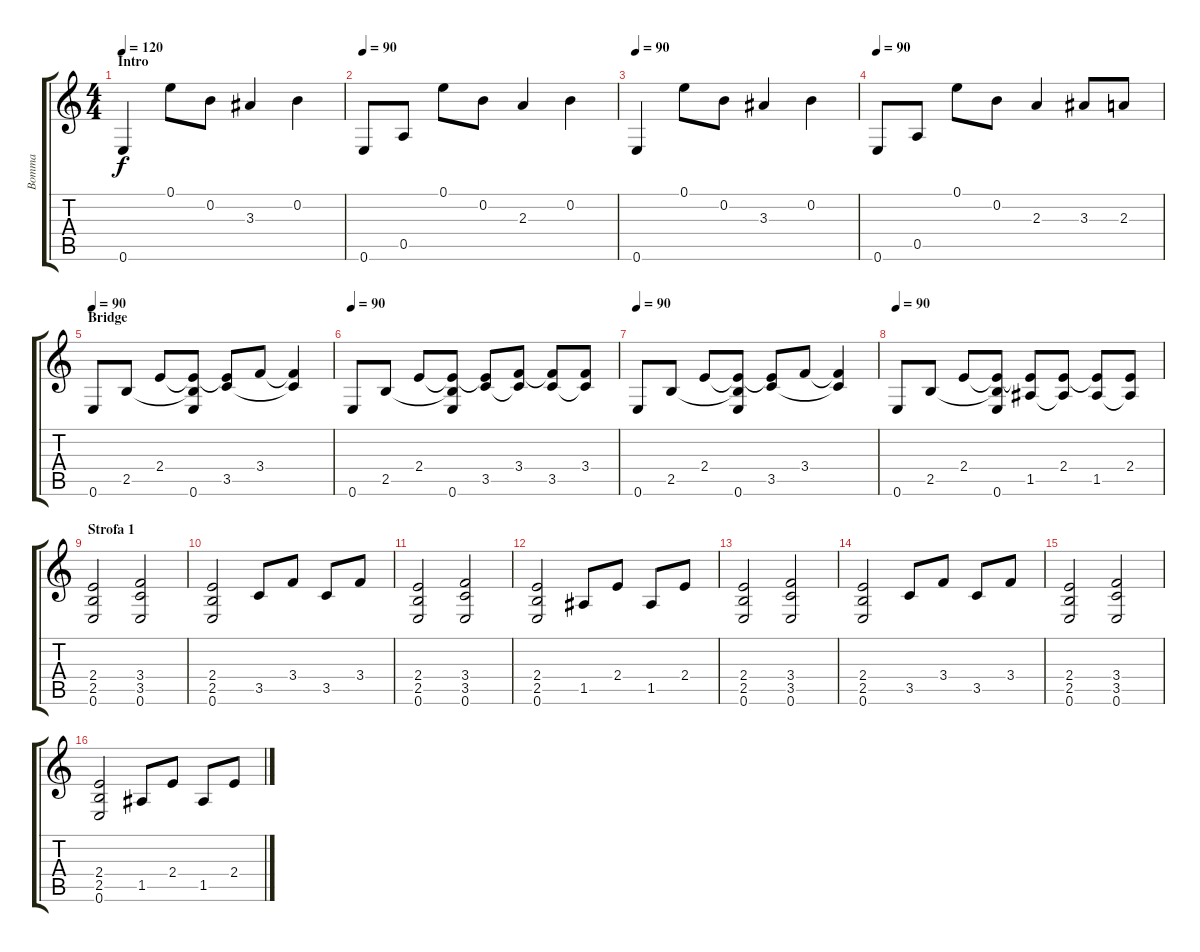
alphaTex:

\track ("Bomma" "Bomma") {instrument electricguitarmuted}
\staff {score tabs}
\tuning (E4 B3 G3 D3 A2 E2) {hide}
\ts (4 4)
\section ("" "Intro")
\tempo 120
\tempo 90
\tempo 120
\clef g2
\ks c
0.6.4{dy f instrument electricguitarmuted} 0.1.8 0.2.8 3.3.4 0.2.4 |
\tempo 90
0.6.8 0.5.8 0.1.8 0.2.8 2.3.4 0.2.4 |
\tempo 90
0.6.4 0.1.8 0.2.8 3.3.4 0.2.4 |
\tempo 90
0.6.8 0.5.8 0.1.8 0.2.8 2.3.4 3.3.8 2.3.8 |
\section ("" "Bridge")
\tempo 90
0.6.8 2.5.8 2.4.8 (2.4{t} 2.5{t} 0.6).8 (2.4{t} 3.5).8 3.4.8 (3.4{t} 3.5{t}).4 |
\tempo 90
0.6.8 2.5.8 2.4.8 (2.4{t} 2.5{t} 0.6).8 (2.4{t} 3.5).8 (3.4 3.5{t}).8 (3.4{t} 3.5).8 (3.4 3.5{t}).8 |
\tempo 90
0.6.8 2.5.8 2.4.8 (2.4{t} 2.5{t} 0.6).8 (2.4{t} 3.5).8 3.4.8 (3.4{t} 3.5{t}).4 |
\tempo 90
0.6.8 2.5.8 2.4.8 (2.4{t} 2.5{t} 0.6).8 (2.4{t} 1.5).8 (2.4 1.5{t}).8 (2.4{t} 1.5).8 (2.4 1.5{t}).8 |
\section ("" "Strofa 1")
(2.4 2.5 0.6).2 (3.4 3.5 0.6).2 |
(2.4 2.5 0.6).2 3.5.8 3.4.8 3.5.8 3.4.8 |
(2.4 2.5 0.6).2 (3.4 3.5 0.6).2 |
(2.4 2.5 0.6).2 1.5.8 2.4.8 1.5.8 2.4.8 |
(2.4 2.5 0.6).2 (3.4 3.5 0.6).2 |
(2.4 2.5 0.6).2 3.5.8 3.4.8 3.5.8 3.4.8 |
(2.4 2.5 0.6).2 (3.4 3.5 0.6).2 |
(2.4 2.5 0.6).2 1.5.8 2.4.8 1.5.8 2.4.8
